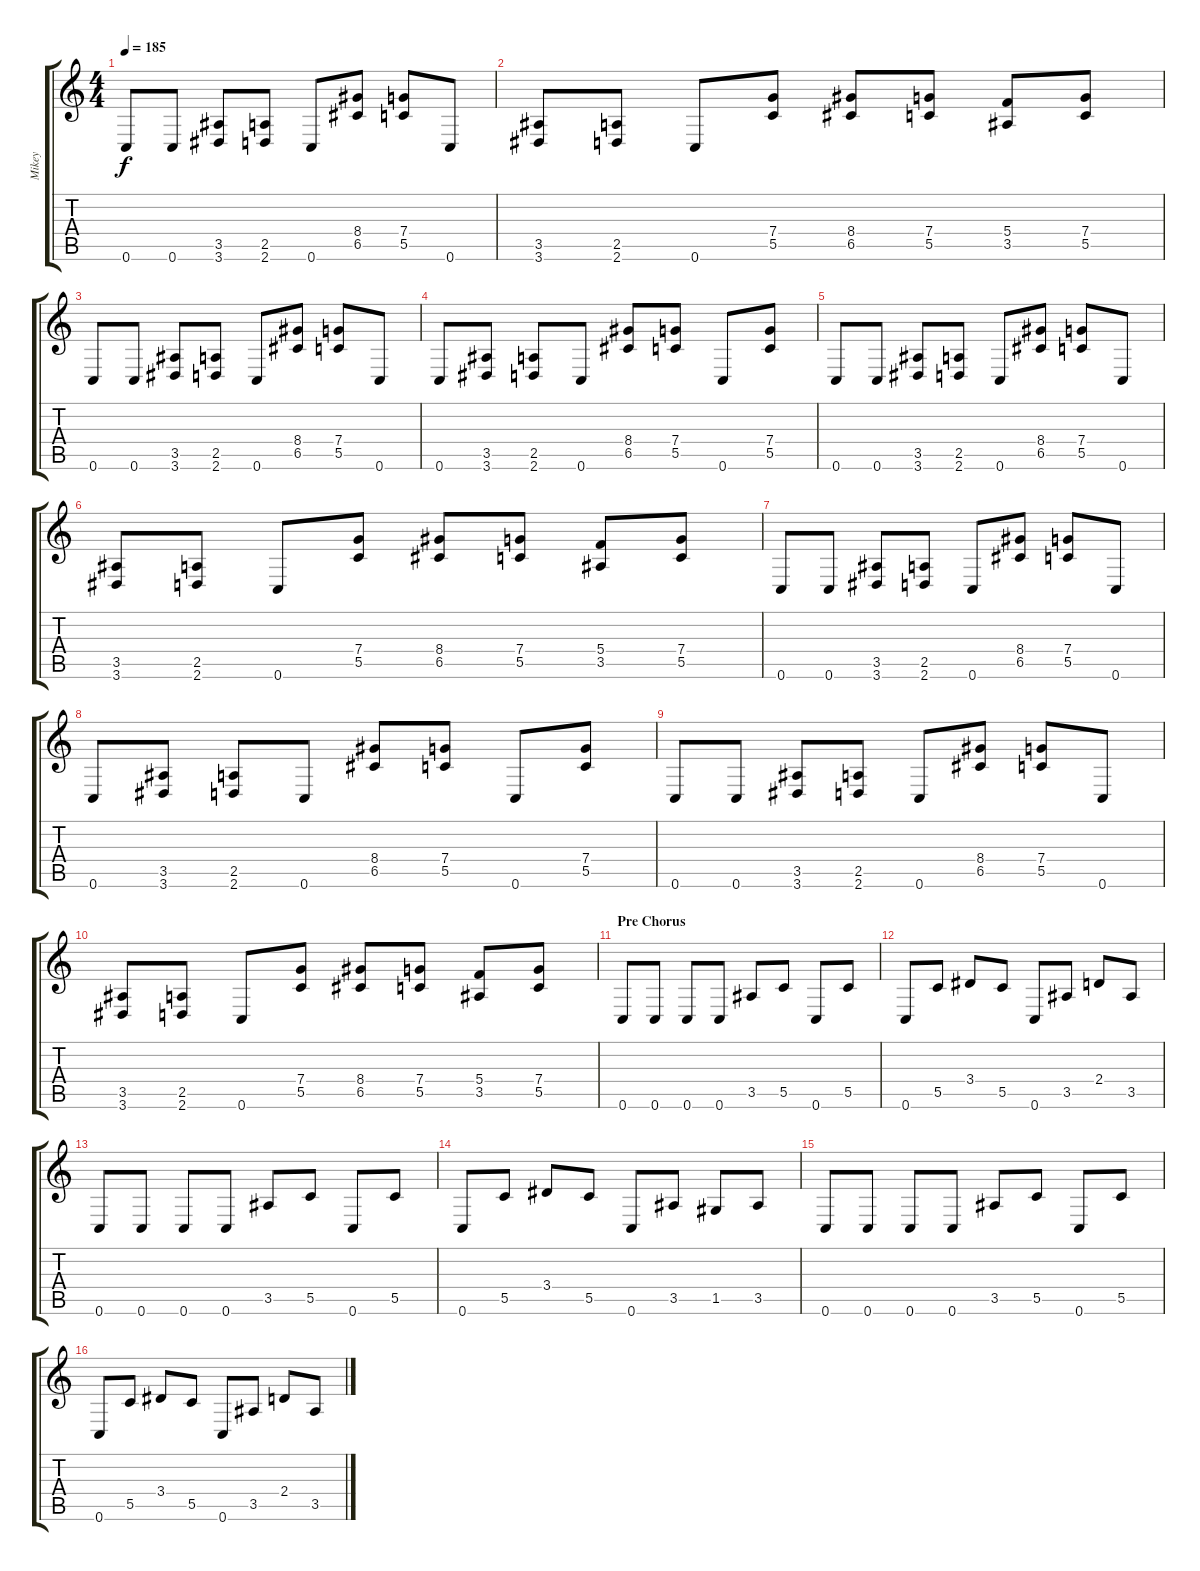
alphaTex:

\track ("Mikey" "Mikey") {instrument overdrivenguitar}
\staff {score tabs}
\tuning (D4 A3 F3 C3 G2 C2) {hide}
\ts (4 4)
\tempo 185
\clef g2
\ks c
0.6.8{dy f} 0.6.8 (3.5 3.6).8 (2.5 2.6).8 0.6.8 (8.4 6.5).8 (7.4 5.5).8 0.6.8 |
(3.5 3.6).8 (2.5 2.6).8 0.6.8 (7.4 5.5).8 (8.4 6.5).8 (7.4 5.5).8 (5.4 3.5).8 (7.4 5.5).8 |
0.6.8 0.6.8 (3.5 3.6).8 (2.5 2.6).8 0.6.8 (8.4 6.5).8 (7.4 5.5).8 0.6.8 |
0.6.8 (3.5 3.6).8 (2.5 2.6).8 0.6.8 (8.4 6.5).8 (7.4 5.5).8 0.6.8 (7.4 5.5).8 |
0.6.8 0.6.8 (3.5 3.6).8 (2.5 2.6).8 0.6.8 (8.4 6.5).8 (7.4 5.5).8 0.6.8 |
(3.5 3.6).8 (2.5 2.6).8 0.6.8 (7.4 5.5).8 (8.4 6.5).8 (7.4 5.5).8 (5.4 3.5).8 (7.4 5.5).8 |
0.6.8 0.6.8 (3.5 3.6).8 (2.5 2.6).8 0.6.8 (8.4 6.5).8 (7.4 5.5).8 0.6.8 |
0.6.8 (3.5 3.6).8 (2.5 2.6).8 0.6.8 (8.4 6.5).8 (7.4 5.5).8 0.6.8 (7.4 5.5).8 |
0.6.8 0.6.8 (3.5 3.6).8 (2.5 2.6).8 0.6.8 (8.4 6.5).8 (7.4 5.5).8 0.6.8 |
(3.5 3.6).8 (2.5 2.6).8 0.6.8 (7.4 5.5).8 (8.4 6.5).8 (7.4 5.5).8 (5.4 3.5).8 (7.4 5.5).8 |
\section ("" "Pre Chorus")
0.6.8 0.6.8 0.6.8 0.6.8 3.5.8 5.5.8 0.6.8 5.5.8 |
0.6.8 5.5.8 3.4.8 5.5.8 0.6.8 3.5.8 2.4.8 3.5.8 |
0.6.8 0.6.8 0.6.8 0.6.8 3.5.8 5.5.8 0.6.8 5.5.8 |
0.6.8 5.5.8 3.4.8 5.5.8 0.6.8 3.5.8 1.5.8 3.5.8 |
0.6.8 0.6.8 0.6.8 0.6.8 3.5.8 5.5.8 0.6.8 5.5.8 |
0.6.8 5.5.8 3.4.8 5.5.8 0.6.8 3.5.8 2.4.8 3.5.8
